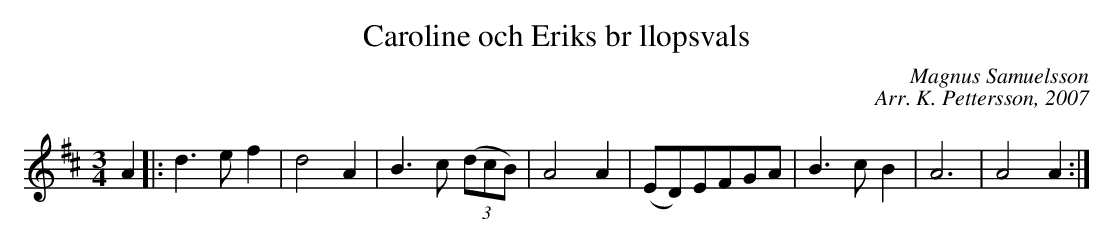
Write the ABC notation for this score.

X:1
T: Caroline och Eriks br llopsvals
C: Magnus Samuelsson
C: Arr. K. Pettersson, 2007
M: 3/4
L: 1/4
K: D
V:1
A |: d>ef | d2A | B>c ((3d/c/B/) | A2A | (E/D/)E/F/G/A/ | B>cB | A3 | A2A :|
